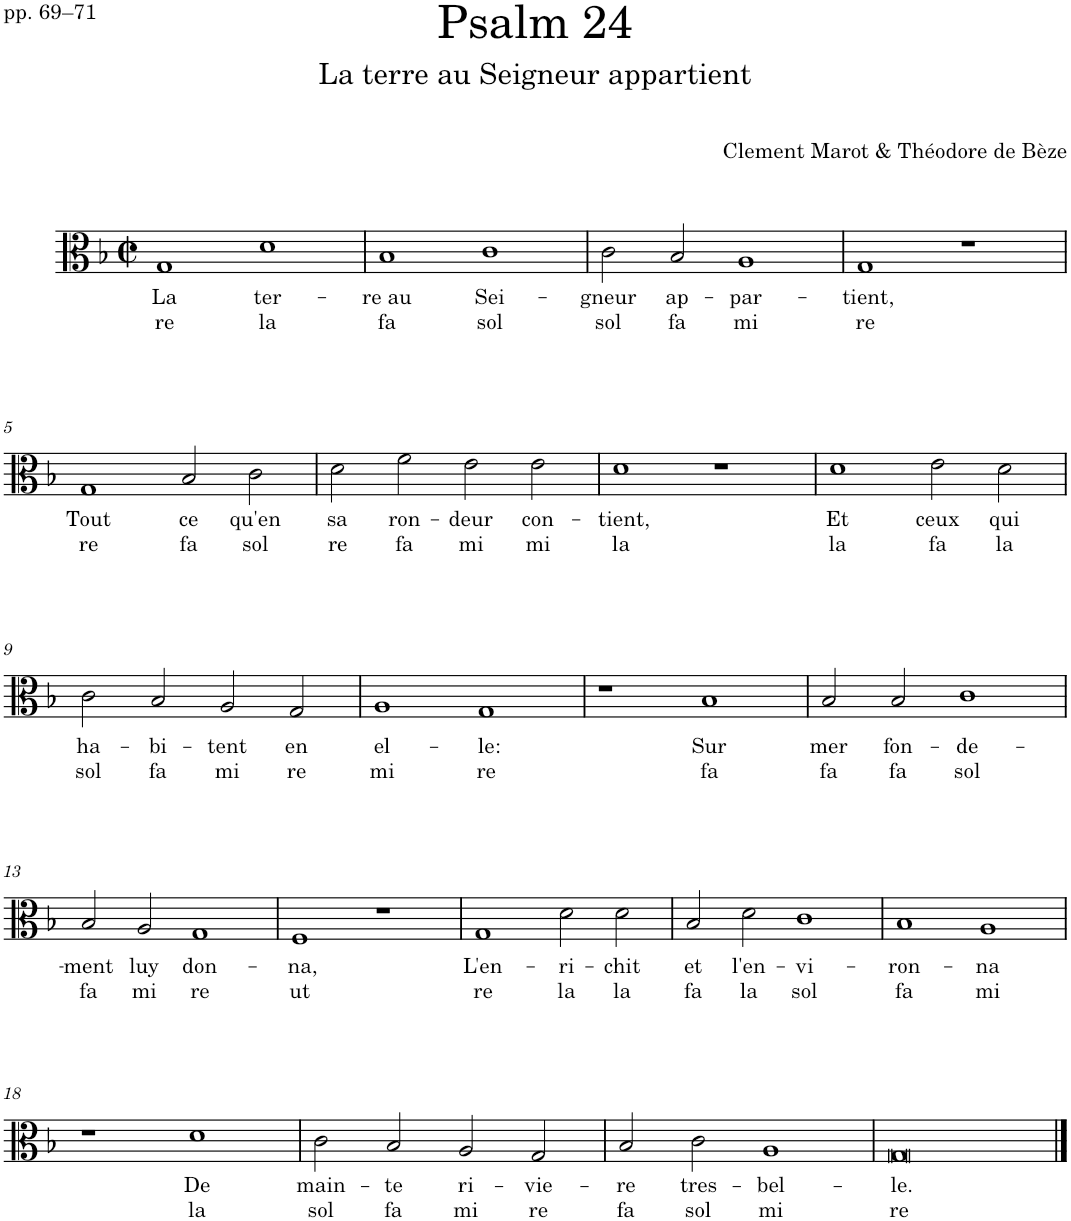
**kern	**text	**text
*part1	*part1	*part1
*staff1	*staff1	*staff1
*I"Voice	*	*
*I'Vo.	*	*
*clefC3	*	*
*k[b-]	*	*
*M4/2	*	*
*met(c|)	*	*
=1	=1	=1
!	!LO:LY:b	!LO:LY:b
1G	La	re
!	!LO:LY:b	!LO:LY:b
1d	ter-	la
=2	=2	=2
!	!LO:LY:b	!LO:LY:b
1B-	-re au	fa
!	!LO:LY:b	!LO:LY:b
1c	Sei-	sol
=3	=3	=3
!	!LO:LY:b	!LO:LY:b
2c\	-gneur	sol
!	!LO:LY:b	!LO:LY:b
2B-/	ap-	fa
!	!LO:LY:b	!LO:LY:b
1A	-par-	mi
=4	=4	=4
!	!LO:LY:b	!LO:LY:b
1G	-tient,	re
1r	.	.
!!LO:LB:g=z
=5	=5	=5
!	!LO:LY:b	!LO:LY:b
1G	Tout	re
!	!LO:LY:b	!LO:LY:b
2B-/	ce	fa
!	!LO:LY:b	!LO:LY:b
2c\	qu'en	sol
=6	=6	=6
!	!LO:LY:b	!LO:LY:b
2d\	sa	re
!	!LO:LY:b	!LO:LY:b
2f\	ron-	fa
!	!LO:LY:b	!LO:LY:b
2e\	-deur	mi
!	!LO:LY:b	!LO:LY:b
2e\	con-	mi
=7	=7	=7
!	!LO:LY:b	!LO:LY:b
1d	-tient,	la
1r	.	.
=8	=8	=8
!	!LO:LY:b	!LO:LY:b
1d	Et	la
!	!LO:LY:b	!LO:LY:b
2e\	ceux	fa
!	!LO:LY:b	!LO:LY:b
2d\	qui	la
!!LO:LB:g=z
=9	=9	=9
!	!LO:LY:b	!LO:LY:b
2c\	ha-	sol
!	!LO:LY:b	!LO:LY:b
2B-/	-bi-	fa
!	!LO:LY:b	!LO:LY:b
2A/	-tent	mi
!	!LO:LY:b	!LO:LY:b
2G/	en	re
=10	=10	=10
!	!LO:LY:b	!LO:LY:b
1A	el-	mi
!	!LO:LY:b	!LO:LY:b
1G	-le:	re
=11	=11	=11
1r	.	.
!	!LO:LY:b	!LO:LY:b
1B-	Sur	fa
=12	=12	=12
!	!LO:LY:b	!LO:LY:b
2B-/	mer	fa
!	!LO:LY:b	!LO:LY:b
2B-/	fon-	fa
!	!LO:LY:b	!LO:LY:b
1c	-de-	sol
!!LO:LB:g=z
=13	=13	=13
!	!LO:LY:b	!LO:LY:b
2B-/	-ment	fa
!	!LO:LY:b	!LO:LY:b
2A/	luy	mi
!	!LO:LY:b	!LO:LY:b
1G	don-	re
=14	=14	=14
!	!LO:LY:b	!LO:LY:b
1F	-na,	ut
1r	.	.
=15	=15	=15
!	!LO:LY:b	!LO:LY:b
1G	L'en-	re
!	!LO:LY:b	!LO:LY:b
2d\	-ri-	la
!	!LO:LY:b	!LO:LY:b
2d\	-chit	la
=16	=16	=16
!	!LO:LY:b	!LO:LY:b
2B-/	et	fa
!	!LO:LY:b	!LO:LY:b
2d\	l'en-	la
!	!LO:LY:b	!LO:LY:b
1c	-vi-	sol
=17	=17	=17
!	!LO:LY:b	!LO:LY:b
1B-	-ron-	fa
!	!LO:LY:b	!LO:LY:b
1A	-na	mi
!!LO:LB:g=z
=18	=18	=18
1r	.	.
!	!LO:LY:b	!LO:LY:b
1d	De	la
=19	=19	=19
!	!LO:LY:b	!LO:LY:b
2c\	main-	sol
!	!LO:LY:b	!LO:LY:b
2B-/	-te	fa
!	!LO:LY:b	!LO:LY:b
2A/	ri-	mi
!	!LO:LY:b	!LO:LY:b
2G/	-vie-	re
=20	=20	=20
!	!LO:LY:b	!LO:LY:b
2B-/	-re	fa
!	!LO:LY:b	!LO:LY:b
2c\	tres-	sol
!	!LO:LY:b	!LO:LY:b
1A	-bel-	mi
=21	=21	=21
!	!LO:LY:b	!LO:LY:b
0G	-le.	re
==	==	==
*-	*-	*-
